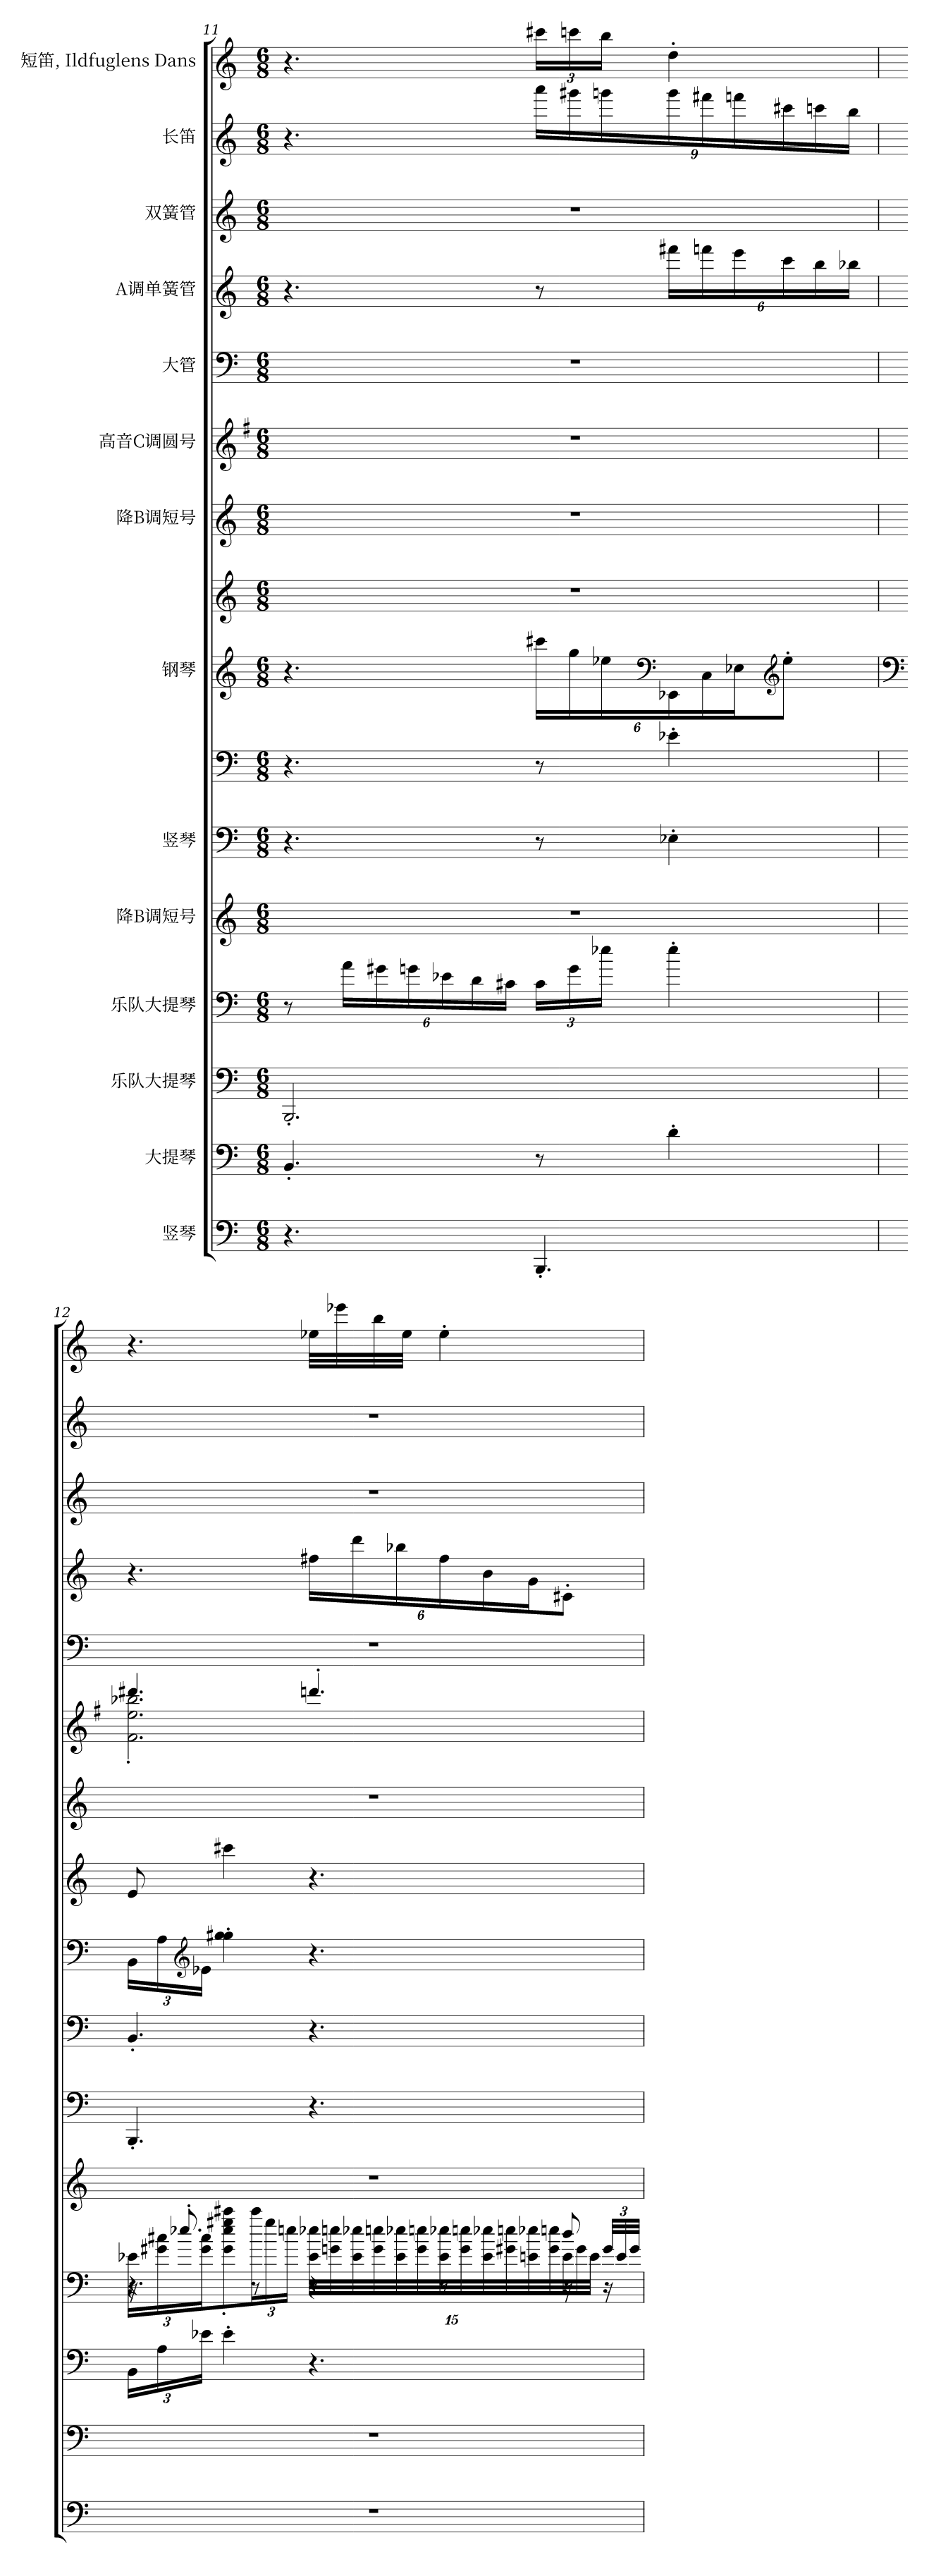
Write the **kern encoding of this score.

**kern	**kern	**kern	**kern	**kern	**kern	**kern	**kern	**kern	**kern	**kern	**kern	**kern	**kern	**kern	**kern
*part14	*part13	*part12	*part11	*part10	*part9	*part9	*part8	*part8	*part7	*part6	*part5	*part4	*part3	*part2	*part1
*staff16	*staff15	*staff14	*staff13	*staff12	*staff11	*staff10	*staff9	*staff8	*staff7	*staff6	*staff5	*staff4	*staff3	*staff2	*staff1
*I"竖琴	*I"大提琴	*I"乐队大提琴	*I"乐队大提琴	*I"降B调短号	*I"竖琴	*	*I"钢琴	*	*I"降B调短号	*I"高音C调圆号	*I"大管	*I"A调单簧管	*I"双簧管	*I"长笛	*I"短笛, Ildfuglens Dans
!!LO:PB:g=z
*clefF4	*clefF4	*clefF4	*clefF4	*clefG2	*clefF4	*clefF4	*clefG2	*clefG2	*clefG2	*clefG2	*clefF4	*clefG2	*clefG2	*clefG2	*clefG2
*	*	*	*	*ITrd1c2	*	*	*	*	*ITrd1c2	*ITrd4c7	*	*ITrd2c3	*	*	*ITrd-7c-12
*k[]	*k[]	*k[]	*k[]	*k[b-e-]	*k[]	*k[]	*k[]	*k[]	*k[b-e-]	*k[]	*k[]	*k[f#c#g#]	*k[]	*k[]	*k[]
*M6/8	*M6/8	*M6/8	*M6/8	*M6/8	*M6/8	*M6/8	*M6/8	*M6/8	*M6/8	*M6/8	*M6/8	*M6/8	*M6/8	*M6/8	*M6/8
=11	=11	=11	=11	=11	=11	=11	=11	=11	=11	=11	=11	=11	=11	=11	=11
4.r	4.BB'/	2.BBB'/	8r	2.r	4.r	4.r	4.r	2.r	2.r	2.r	2.r	4.r	2.r	4.r	4.r
*	*	*	*Xbrackettup	*	*	*	*	*	*	*	*	*	*	*	*
.	.	.	24a\LL	.	.	.	.	.	.	.	.	.	.	.	.
.	.	.	24g#X\	.	.	.	.	.	.	.	.	.	.	.	.
.	.	.	24gn\	.	.	.	.	.	.	.	.	.	.	.	.
.	.	.	24e-X\	.	.	.	.	.	.	.	.	.	.	.	.
.	.	.	24d\	.	.	.	.	.	.	.	.	.	.	.	.
.	.	.	24c#X\JJ	.	.	.	.	.	.	.	.	.	.	.	.
*	*	*	*	*	*	*	*Xbrackettup	*	*	*	*	*	*	*Xbrackettup	*Xbrackettup
4.BBB'/	8r	.	24c#\LL	.	8r	8r	24ccc#X\LL	.	.	.	.	8r	.	24aaa\LL	24cccc#X\LL
.	.	.	24g\	.	.	.	24gg\	.	.	.	.	.	.	24ggg#X\	24ccccn\
.	.	.	24ee-X\JJ	.	.	.	24ee-X\	.	.	.	.	.	.	24gggn\	24bbb\JJ
*	*	*	*	*	*	*	*clefF4	*	*	*	*	*	*	*	*
*	*	*	*	*	*	*	*	*	*	*	*	*Xbrackettup	*	*	*
.	4d'\	.	4ee-'\	.	4E-X'\	4e-X'\	24EE-X\	.	.	.	.	24ddd#X\LL	.	24ggg\	4ddd'\
.	.	.	.	.	.	.	24C\	.	.	.	.	24dddn\	.	24fff#X\	.
.	.	.	.	.	.	.	24E-X\J	.	.	.	.	24ccc#\	.	24fffn\	.
*	*	*	*	*	*	*	*clefG2	*	*	*	*	*	*	*	*
.	.	.	.	.	.	.	8ee-'\J	.	.	.	.	24aa\	.	24ccc#X\	.
.	.	.	.	.	.	.	.	.	.	.	.	24gg#\	.	24cccn\	.
.	.	.	.	.	.	.	.	.	.	.	.	24ggn\JJ	.	24bb\JJ	.
!!LO:PB:g=z
=12	=12	=12	=12	=12	=12	=12	=12	=12	=12	=12	=12	=12	=12	=12	=12
*	*	*	*	*	*	*	*clefF4	*	*	*	*	*	*	*	*
*	*	*Xbrackettup	*	*	*	*	*	*	*	*	*	*	*	*	*
*	*	*	*^	*	*	*	*	*	*	*^	*	*	*	*	*
*	*	*	*	*^	*	*	*	*	*	*	*	*	*	*	*	*	*
2.r	2.r	24BB\LL	4.r	24e-X\LL	16r	2.r	4.BBB'/	4.BB'/	24BB\LL	8e/	2.r	4.gg#X/	2.B\' 2.a\' 2.ee-X\'	2.r	4.r	2.r	2.r	4.r
.	.	24A\	.	24g#X\ 24cc#X\	.	.	.	.	24A\	.	.	.	.	.	.	.	.	.
.	.	.	.	.	8.ee-X'/	.	.	.	.	.	.	.	.	.	.	.	.	.
*	*	*	*	*	*	*	*	*	*clefG2	*	*	*	*	*	*	*	*	*
.	.	24e-X\JJ	.	24g#\ 24cc#\J	.	.	.	.	24e-X\JJ	.	.	.	.	.	.	.	.	.
.	.	4e-'\	.	8g#\' 8ee-\' 8gg#X\' 8ccc#X\'	.	.	.	.	4gg\' 4gg#X\'	4ccc#X\	.	.	.	.	.	.	.	.
.	.	.	.	24ccc#\L	8r	.	.	.	.	.	.	.	.	.	.	.	.	.
.	.	.	.	24gg#\	.	.	.	.	.	.	.	.	.	.	.	.	.	.
.	.	.	.	24een\JJ	.	.	.	.	.	.	.	.	.	.	.	.	.	.
.	.	4.r	4r	48e-\ 48ee-X\LLL	8r	.	4.r	4.r	4.r	4.r	.	4.ggn'/	.	.	24dd#X\LL	.	.	32eee-X\LLL
.	.	.	.	48gn\ 48een\	.	.	.	.	.	.	.	.	.	.	.	.	.	.
.	.	.	.	.	.	.	.	.	.	.	.	.	.	.	.	.	.	32eeee-X\
.	.	.	.	48e-\ 48ee-X\	.	.	.	.	.	.	.	.	.	.	24bb\	.	.	.
.	.	.	.	48g\ 48een\	.	.	.	.	.	.	.	.	.	.	.	.	.	32bbb\
.	.	.	.	48e-\ 48ee-X\	.	.	.	.	.	.	.	.	.	.	24ggn\	.	.	.
.	.	.	.	.	.	.	.	.	.	.	.	.	.	.	.	.	.	32eee-\JJJ
.	.	.	.	48g\ 48een\	.	.	.	.	.	.	.	.	.	.	.	.	.	.
.	.	.	.	48e-\ 48ee-X\	8r	.	.	.	.	.	.	.	.	.	24dd#\	.	.	4eee-'\
.	.	.	.	48g\ 48een\	.	.	.	.	.	.	.	.	.	.	.	.	.	.
.	.	.	.	48e-\ 48ee-X\	.	.	.	.	.	.	.	.	.	.	24g#\	.	.	.
.	.	.	.	48g#X\ 48een\	.	.	.	.	.	.	.	.	.	.	.	.	.	.
.	.	.	.	48en\ 48ee-X\	.	.	.	.	.	.	.	.	.	.	24e\J	.	.	.
.	.	.	.	48g#\ 48een\	.	.	.	.	.	.	.	.	.	.	.	.	.	.
.	.	.	8dd/	48e\	16r	.	.	.	.	.	.	.	.	.	8A#X'\J	.	.	.
.	.	.	.	48g#\	.	.	.	.	.	.	.	.	.	.	.	.	.	.
.	.	.	.	48e\JJJ	.	.	.	.	.	.	.	.	.	.	.	.	.	.
.	.	.	.	16r	48g#/LLL	.	.	.	.	.	.	.	.	.	.	.	.	.
.	.	.	.	.	48e/	.	.	.	.	.	.	.	.	.	.	.	.	.
.	.	.	.	.	48g#/JJJ	.	.	.	.	.	.	.	.	.	.	.	.	.
*	*	*	*v	*v	*v	*	*	*	*	*	*	*v	*v	*	*	*	*	*
=	=	=	=	=	=	=	=	=	=	=	=	=	=	=	=
*-	*-	*-	*-	*-	*-	*-	*-	*-	*-	*-	*-	*-	*-	*-	*-
